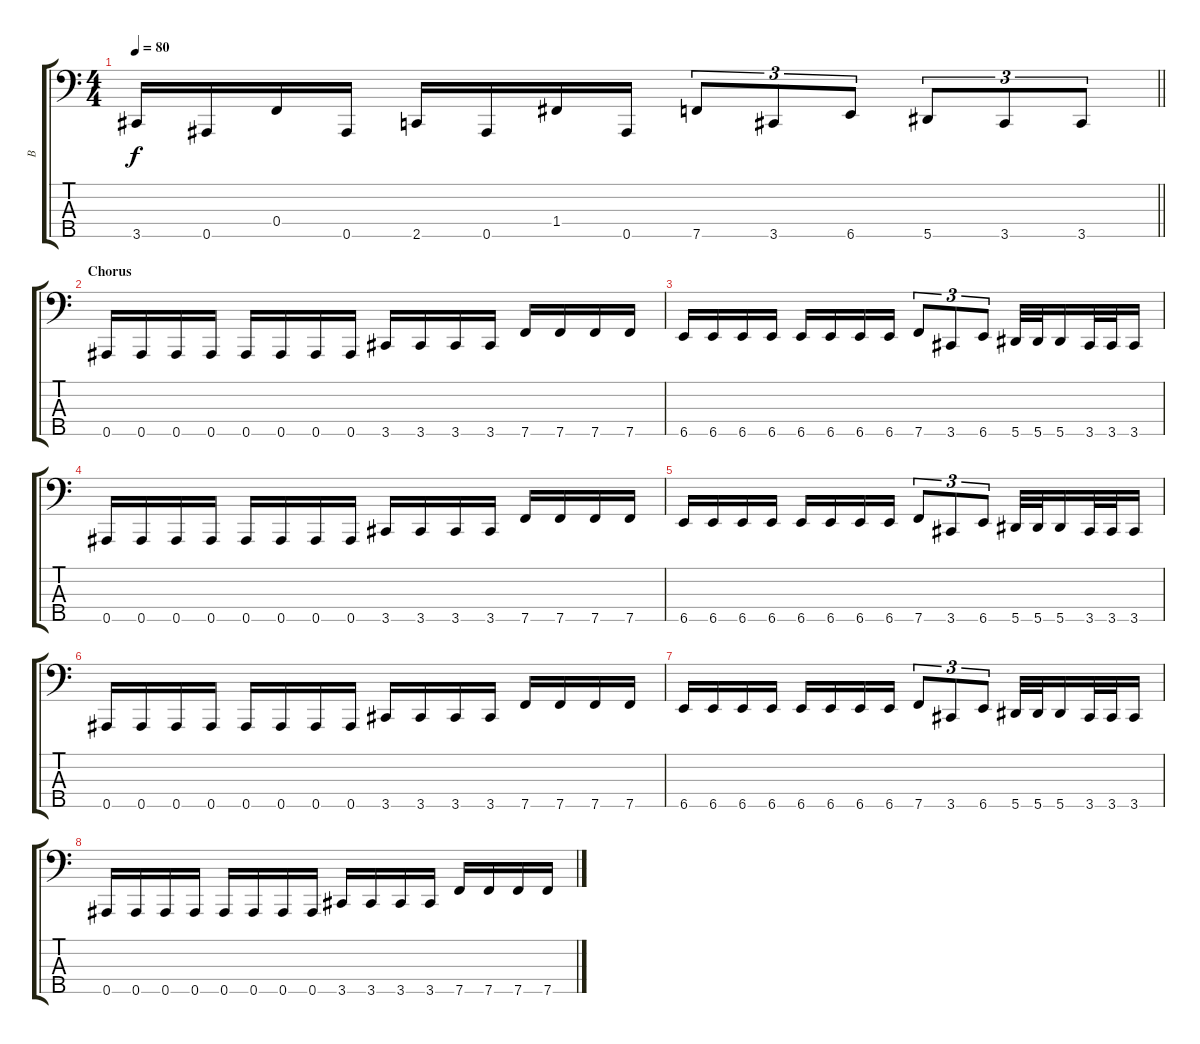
\track ("B" "B") {instrument electricbassfinger}
\staff {score tabs}
\tuning (Ab2 Eb2 Bb1 F1 Bb0) {hide}
\ts (4 4)
\tempo 80
\clef f4
\barLineRight lightlight
\ks c
3.5.16{dy f} 0.5.16 0.4.16 0.5.16 2.5.16 0.5.16 1.4.16 0.5.16 7.5.8{tu (3 2)} 3.5.8{tu (3 2)} 6.5.8{tu (3 2)} 5.5.8{tu (3 2)} 3.5.8{tu (3 2)} 3.5.8{tu (3 2)} |
\section ("" "Chorus")
0.5.16 0.5.16 0.5.16 0.5.16 0.5.16 0.5.16 0.5.16 0.5.16 3.5.16 3.5.16 3.5.16 3.5.16 7.5.16 7.5.16 7.5.16 7.5.16 |
6.5.16 6.5.16 6.5.16 6.5.16 6.5.16 6.5.16 6.5.16 6.5.16 7.5.8{tu (3 2)} 3.5.8{tu (3 2)} 6.5.8{tu (3 2)} 5.5.32 5.5.32 5.5.16 3.5.32 3.5.32 3.5.16 |
0.5.16 0.5.16 0.5.16 0.5.16 0.5.16 0.5.16 0.5.16 0.5.16 3.5.16 3.5.16 3.5.16 3.5.16 7.5.16 7.5.16 7.5.16 7.5.16 |
6.5.16 6.5.16 6.5.16 6.5.16 6.5.16 6.5.16 6.5.16 6.5.16 7.5.8{tu (3 2)} 3.5.8{tu (3 2)} 6.5.8{tu (3 2)} 5.5.32 5.5.32 5.5.16 3.5.32 3.5.32 3.5.16 |
0.5.16 0.5.16 0.5.16 0.5.16 0.5.16 0.5.16 0.5.16 0.5.16 3.5.16 3.5.16 3.5.16 3.5.16 7.5.16 7.5.16 7.5.16 7.5.16 |
6.5.16 6.5.16 6.5.16 6.5.16 6.5.16 6.5.16 6.5.16 6.5.16 7.5.8{tu (3 2)} 3.5.8{tu (3 2)} 6.5.8{tu (3 2)} 5.5.32 5.5.32 5.5.16 3.5.32 3.5.32 3.5.16 |
0.5.16 0.5.16 0.5.16 0.5.16 0.5.16 0.5.16 0.5.16 0.5.16 3.5.16 3.5.16 3.5.16 3.5.16 7.5.16 7.5.16 7.5.16 7.5.16
